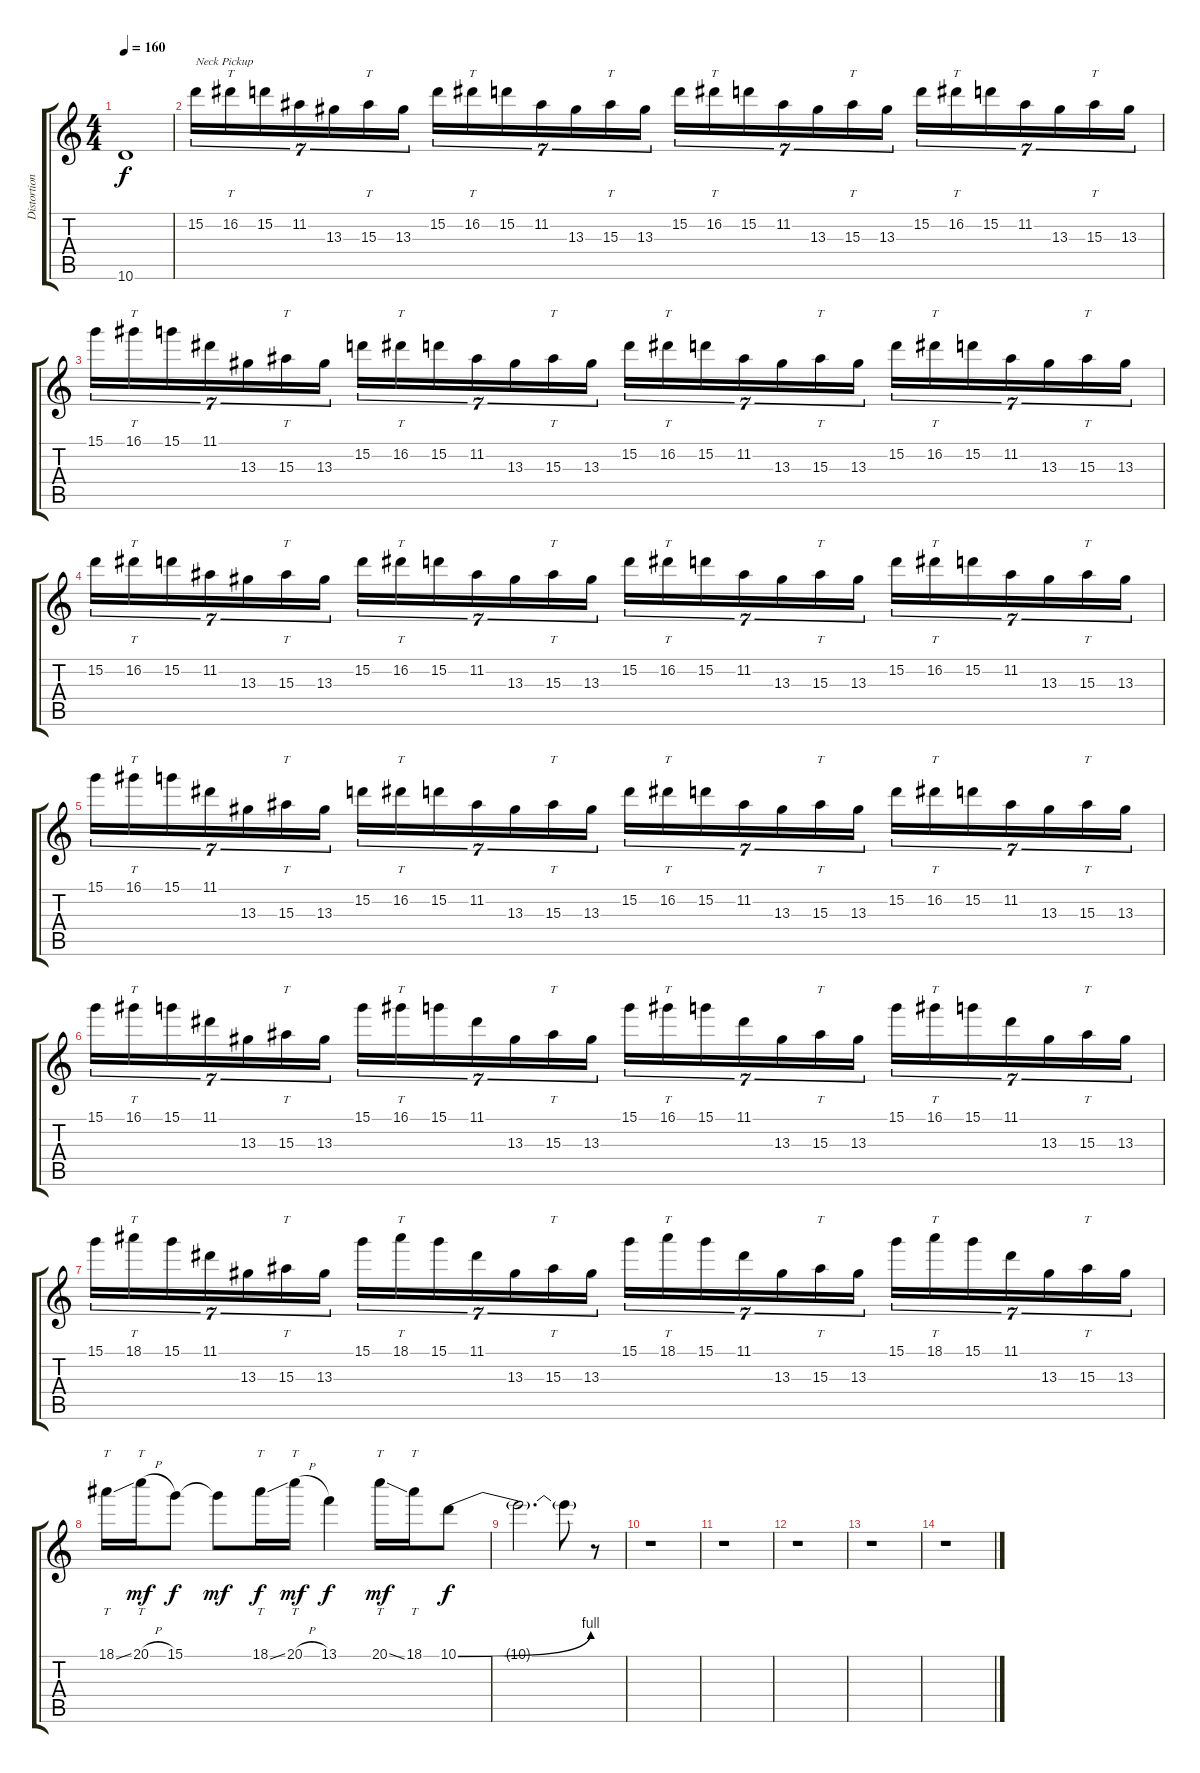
\track ("Distortion Guitar" "Distortion") {instrument distortionguitar}
\staff {score tabs}
\tuning (E4 B3 G3 D3 A2 E2) {hide}
\ts (4 4)
\tempo 160
\clef g2
\ks c
10.6.1{dy f} |
15.2.16{tu (7 4) txt "Neck Pickup"} 16.2.16{tt tu (7 4)} 15.2.16{tu (7 4)} 11.2.16{tu (7 4)} 13.3.16{tu (7 4)} 15.3.16{tt tu (7 4)} 13.3.16{tu (7 4)} 15.2.16{tu (7 4)} 16.2.16{tt tu (7 4)} 15.2.16{tu (7 4)} 11.2.16{tu (7 4)} 13.3.16{tu (7 4)} 15.3.16{tt tu (7 4)} 13.3.16{tu (7 4)} 15.2.16{tu (7 4)} 16.2.16{tt tu (7 4)} 15.2.16{tu (7 4)} 11.2.16{tu (7 4)} 13.3.16{tu (7 4)} 15.3.16{tt tu (7 4)} 13.3.16{tu (7 4)} 15.2.16{tu (7 4)} 16.2.16{tt tu (7 4)} 15.2.16{tu (7 4)} 11.2.16{tu (7 4)} 13.3.16{tu (7 4)} 15.3.16{tt tu (7 4)} 13.3.16{tu (7 4)} |
15.1.16{tu (7 4)} 16.1.16{tt tu (7 4)} 15.1.16{tu (7 4)} 11.1.16{tu (7 4)} 13.3.16{tu (7 4)} 15.3.16{tt tu (7 4)} 13.3.16{tu (7 4)} 15.2.16{tu (7 4)} 16.2.16{tt tu (7 4)} 15.2.16{tu (7 4)} 11.2.16{tu (7 4)} 13.3.16{tu (7 4)} 15.3.16{tt tu (7 4)} 13.3.16{tu (7 4)} 15.2.16{tu (7 4)} 16.2.16{tt tu (7 4)} 15.2.16{tu (7 4)} 11.2.16{tu (7 4)} 13.3.16{tu (7 4)} 15.3.16{tt tu (7 4)} 13.3.16{tu (7 4)} 15.2.16{tu (7 4)} 16.2.16{tt tu (7 4)} 15.2.16{tu (7 4)} 11.2.16{tu (7 4)} 13.3.16{tu (7 4)} 15.3.16{tt tu (7 4)} 13.3.16{tu (7 4)} |
15.2.16{tu (7 4)} 16.2.16{tt tu (7 4)} 15.2.16{tu (7 4)} 11.2.16{tu (7 4)} 13.3.16{tu (7 4)} 15.3.16{tt tu (7 4)} 13.3.16{tu (7 4)} 15.2.16{tu (7 4)} 16.2.16{tt tu (7 4)} 15.2.16{tu (7 4)} 11.2.16{tu (7 4)} 13.3.16{tu (7 4)} 15.3.16{tt tu (7 4)} 13.3.16{tu (7 4)} 15.2.16{tu (7 4)} 16.2.16{tt tu (7 4)} 15.2.16{tu (7 4)} 11.2.16{tu (7 4)} 13.3.16{tu (7 4)} 15.3.16{tt tu (7 4)} 13.3.16{tu (7 4)} 15.2.16{tu (7 4)} 16.2.16{tt tu (7 4)} 15.2.16{tu (7 4)} 11.2.16{tu (7 4)} 13.3.16{tu (7 4)} 15.3.16{tt tu (7 4)} 13.3.16{tu (7 4)} |
15.1.16{tu (7 4)} 16.1.16{tt tu (7 4)} 15.1.16{tu (7 4)} 11.1.16{tu (7 4)} 13.3.16{tu (7 4)} 15.3.16{tt tu (7 4)} 13.3.16{tu (7 4)} 15.2.16{tu (7 4)} 16.2.16{tt tu (7 4)} 15.2.16{tu (7 4)} 11.2.16{tu (7 4)} 13.3.16{tu (7 4)} 15.3.16{tt tu (7 4)} 13.3.16{tu (7 4)} 15.2.16{tu (7 4)} 16.2.16{tt tu (7 4)} 15.2.16{tu (7 4)} 11.2.16{tu (7 4)} 13.3.16{tu (7 4)} 15.3.16{tt tu (7 4)} 13.3.16{tu (7 4)} 15.2.16{tu (7 4)} 16.2.16{tt tu (7 4)} 15.2.16{tu (7 4)} 11.2.16{tu (7 4)} 13.3.16{tu (7 4)} 15.3.16{tt tu (7 4)} 13.3.16{tu (7 4)} |
15.1.16{tu (7 4)} 16.1.16{tt tu (7 4)} 15.1.16{tu (7 4)} 11.1.16{tu (7 4)} 13.3.16{tu (7 4)} 15.3.16{tt tu (7 4)} 13.3.16{tu (7 4)} 15.1.16{tu (7 4)} 16.1.16{tt tu (7 4)} 15.1.16{tu (7 4)} 11.1.16{tu (7 4)} 13.3.16{tu (7 4)} 15.3.16{tt tu (7 4)} 13.3.16{tu (7 4)} 15.1.16{tu (7 4)} 16.1.16{tt tu (7 4)} 15.1.16{tu (7 4)} 11.1.16{tu (7 4)} 13.3.16{tu (7 4)} 15.3.16{tt tu (7 4)} 13.3.16{tu (7 4)} 15.1.16{tu (7 4)} 16.1.16{tt tu (7 4)} 15.1.16{tu (7 4)} 11.1.16{tu (7 4)} 13.3.16{tu (7 4)} 15.3.16{tt tu (7 4)} 13.3.16{tu (7 4)} |
15.1.16{tu (7 4)} 18.1.16{tt tu (7 4)} 15.1.16{tu (7 4)} 11.1.16{tu (7 4)} 13.3.16{tu (7 4)} 15.3.16{tt tu (7 4)} 13.3.16{tu (7 4)} 15.1.16{tu (7 4)} 18.1.16{tt tu (7 4)} 15.1.16{tu (7 4)} 11.1.16{tu (7 4)} 13.3.16{tu (7 4)} 15.3.16{tt tu (7 4)} 13.3.16{tu (7 4)} 15.1.16{tu (7 4)} 18.1.16{tt tu (7 4)} 15.1.16{tu (7 4)} 11.1.16{tu (7 4)} 13.3.16{tu (7 4)} 15.3.16{tt tu (7 4)} 13.3.16{tu (7 4)} 15.1.16{tu (7 4)} 18.1.16{tt tu (7 4)} 15.1.16{tu (7 4)} 11.1.16{tu (7 4)} 13.3.16{tu (7 4)} 15.3.16{tt tu (7 4)} 13.3.16{tu (7 4)} |
18.1{ss}.16{tt} 20.1{h}.16{tt dy mf} 15.1.8{dy f} 15.1{t}.8{dy mf} 18.1{ss}.16{tt dy f} 20.1{h}.16{tt dy mf} 13.1.4{dy f} 20.1{ss}.16{tt dy mf} 18.1.16{tt} 10.1{be (bend 0 0 60 4)}.8{dy f} |
10.1{t}.2{d} 10.1{t}.8 r.8 |
r.1 |
r.1 |
r.1 |
r.1 |
r.1
